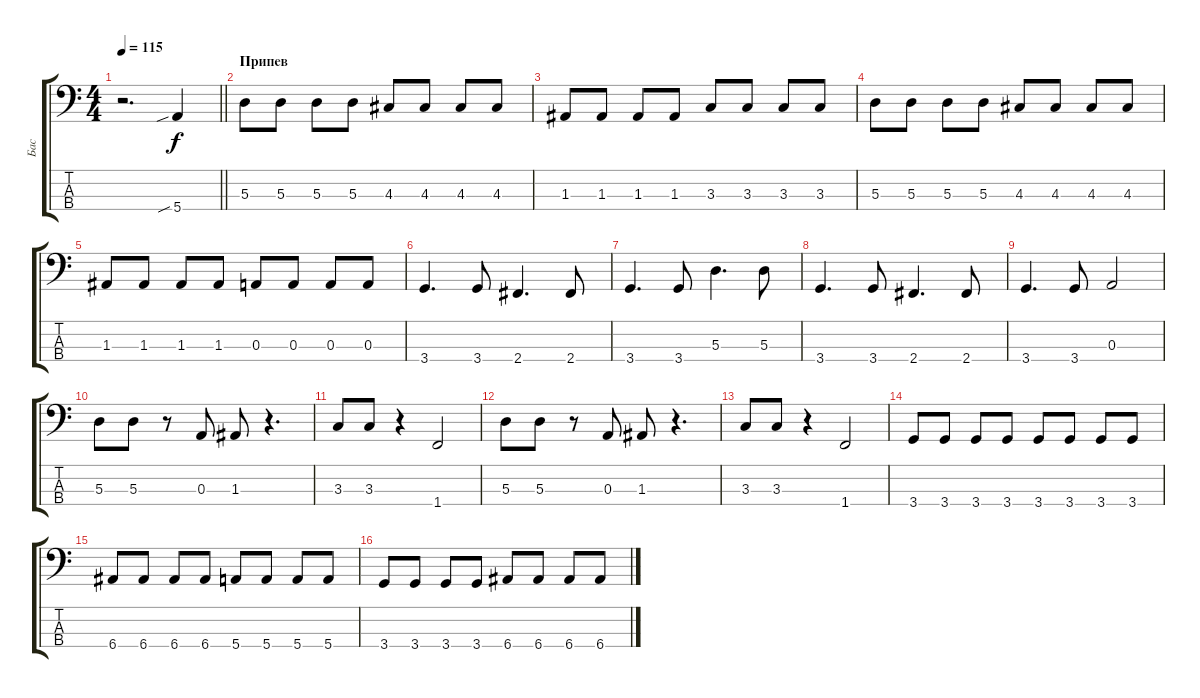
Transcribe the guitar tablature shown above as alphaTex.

\track ("Бас" "Бас") {instrument electricbasspick}
\staff {score tabs}
\tuning (G2 D2 A1 E1) {hide}
\ts (4 4)
\tempo 115
\clef f4
\barLineRight lightlight
\ks c
r.2{d dy f} 5.4{sib}.4 |
\section ("" "Припев")
5.3.8 5.3.8 5.3.8 5.3.8 4.3.8 4.3.8 4.3.8 4.3.8 |
1.3.8 1.3.8 1.3.8 1.3.8 3.3.8 3.3.8 3.3.8 3.3.8 |
5.3.8 5.3.8 5.3.8 5.3.8 4.3.8 4.3.8 4.3.8 4.3.8 |
1.3.8 1.3.8 1.3.8 1.3.8 0.3.8 0.3.8 0.3.8 0.3.8 |
3.4.4{d} 3.4.8 2.4.4{d} 2.4.8 |
3.4.4{d} 3.4.8 5.3.4{d} 5.3.8 |
3.4.4{d} 3.4.8 2.4.4{d} 2.4.8 |
3.4.4{d} 3.4.8 0.3.2 |
5.3.8 5.3.8 r.8 0.3.8 1.3.8 r.4{d} |
3.3.8 3.3.8 r.4 1.4.2 |
5.3.8 5.3.8 r.8 0.3.8 1.3.8 r.4{d} |
3.3.8 3.3.8 r.4 1.4.2 |
3.4.8 3.4.8 3.4.8 3.4.8 3.4.8 3.4.8 3.4.8 3.4.8 |
6.4.8 6.4.8 6.4.8 6.4.8 5.4.8 5.4.8 5.4.8 5.4.8 |
3.4.8 3.4.8 3.4.8 3.4.8 6.4.8 6.4.8 6.4.8 6.4.8
